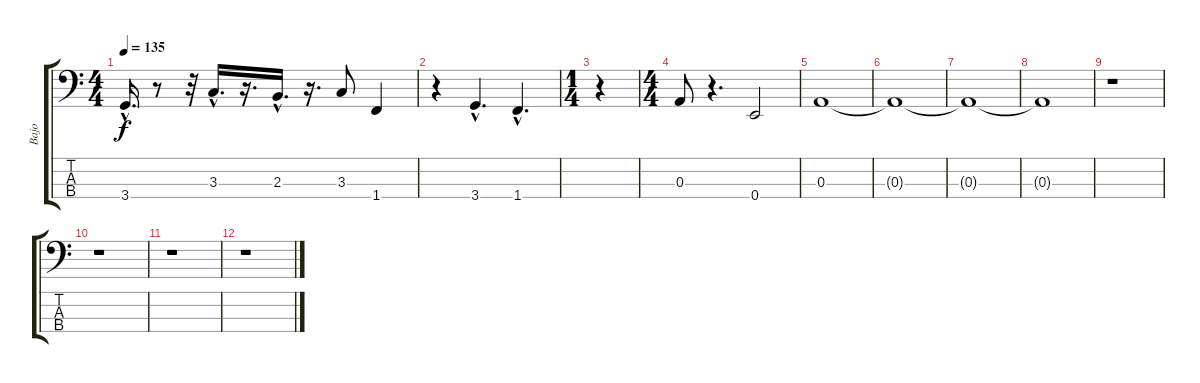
\track ("Bajo" "Bajo") {instrument electricbassfinger}
\staff {score tabs}
\tuning (G2 D2 A1 E1) {hide}
\ts (4 4)
\tempo 135
\clef f4
\ks c
3.4{hac}.16{d dy f} r.8 r.32 3.3{hac}.16{d} r.16{d} 2.3{hac}.16{d} r.16{d} 3.3.8 1.4.4 |
r.4 3.4{hac}.4{d} 1.4{hac}.4{d} |
\ts (1 4)
r.4 |
\ts (4 4)
0.3.8 r.4{d} 0.4.2 |
0.3.1 |
0.3{t}.1 |
0.3{t}.1 |
0.3{t}.1 |
r.1 |
r.1 |
r.1 |
r.1
